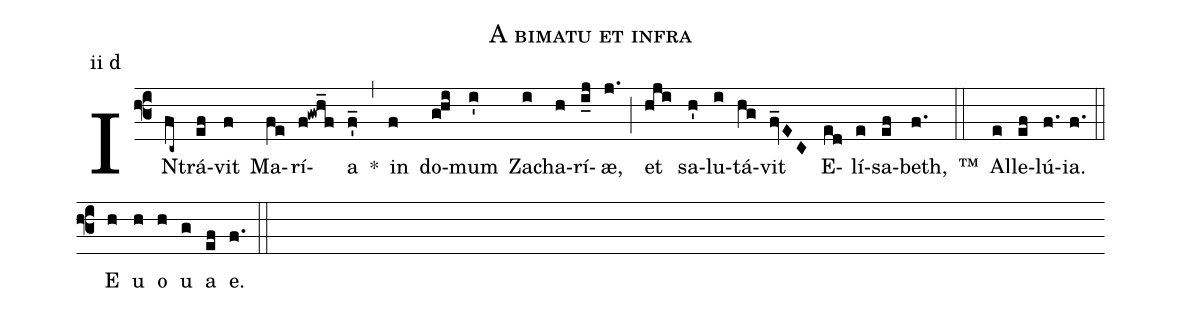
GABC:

name:A bimatu et infra;
mode:ii d;
%%
(f3)IN(fc~)trá(ef)vit(f) Ma(fe)rí(f!gwh_f)a(f_') *(,) in(f) do(ghi)mum(i') Za(i)cha(h)rí(i_j)æ,(j.) (;) et(hji) sa(h')lu(i)tá(hg)vit(fv_EC) E(ed)lí(e)sa(ef)beth,(f.) ™(::) Al(e)le(ef)lú(f.)ia.(f.) (::) <eu> E(h) u(h) o(h) u(g) a(ef) e.(f.) </eu> (::)
